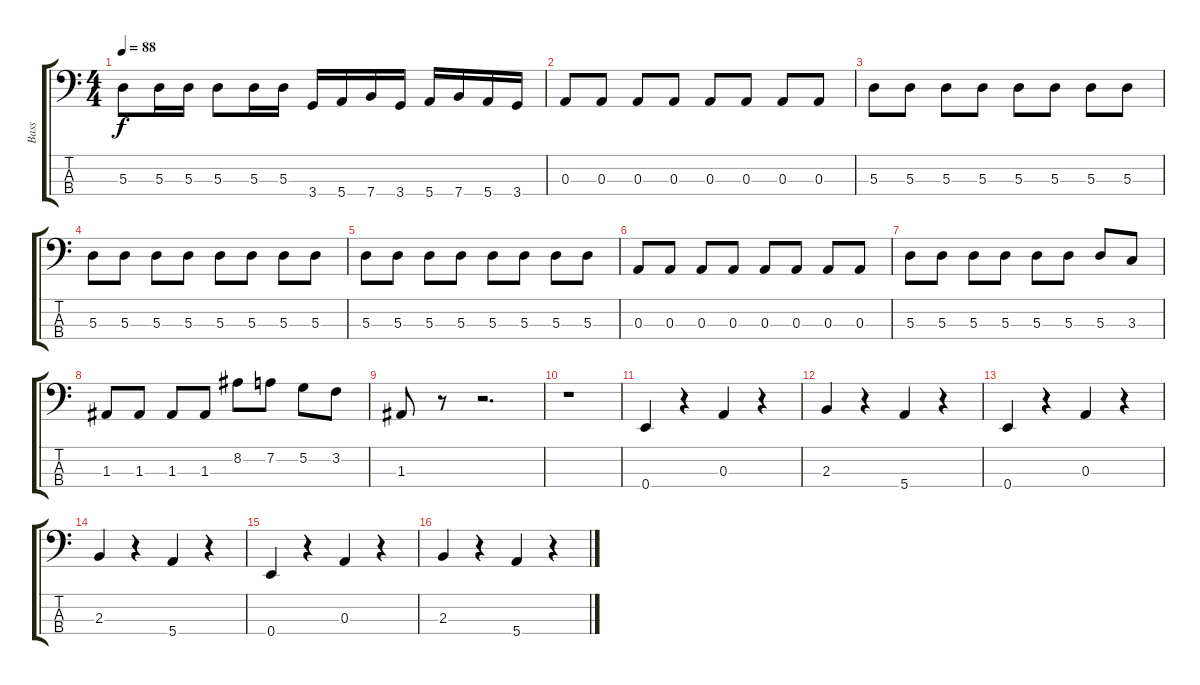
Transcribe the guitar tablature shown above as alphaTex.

\track ("Bass" "Bass") {instrument synthbass2}
\staff {score tabs}
\tuning (G2 D2 A1 E1) {hide}
\ts (4 4)
\tempo 88
\clef f4
\ks c
5.3.8{dy f} 5.3.16 5.3.16 5.3.8 5.3.16 5.3.16 3.4.16 5.4.16 7.4.16 3.4.16 5.4.16 7.4.16 5.4.16 3.4.16 |
0.3.8 0.3.8 0.3.8 0.3.8 0.3.8 0.3.8 0.3.8 0.3.8 |
5.3.8 5.3.8 5.3.8 5.3.8 5.3.8 5.3.8 5.3.8 5.3.8 |
5.3.8 5.3.8 5.3.8 5.3.8 5.3.8 5.3.8 5.3.8 5.3.8 |
5.3.8 5.3.8 5.3.8 5.3.8 5.3.8 5.3.8 5.3.8 5.3.8 |
0.3.8 0.3.8 0.3.8 0.3.8 0.3.8 0.3.8 0.3.8 0.3.8 |
5.3.8 5.3.8 5.3.8 5.3.8 5.3.8 5.3.8 5.3.8 3.3.8 |
1.3.8 1.3.8 1.3.8 1.3.8 8.2.8 7.2.8 5.2.8 3.2.8 |
1.3.8 r.8 r.2{d} |
r.1 |
0.4.4{volume 14} r.4 0.3.4 r.4 |
2.3.4 r.4 5.4.4 r.4 |
0.4.4 r.4 0.3.4 r.4 |
2.3.4 r.4 5.4.4 r.4 |
0.4.4 r.4 0.3.4 r.4 |
2.3.4 r.4 5.4.4 r.4
